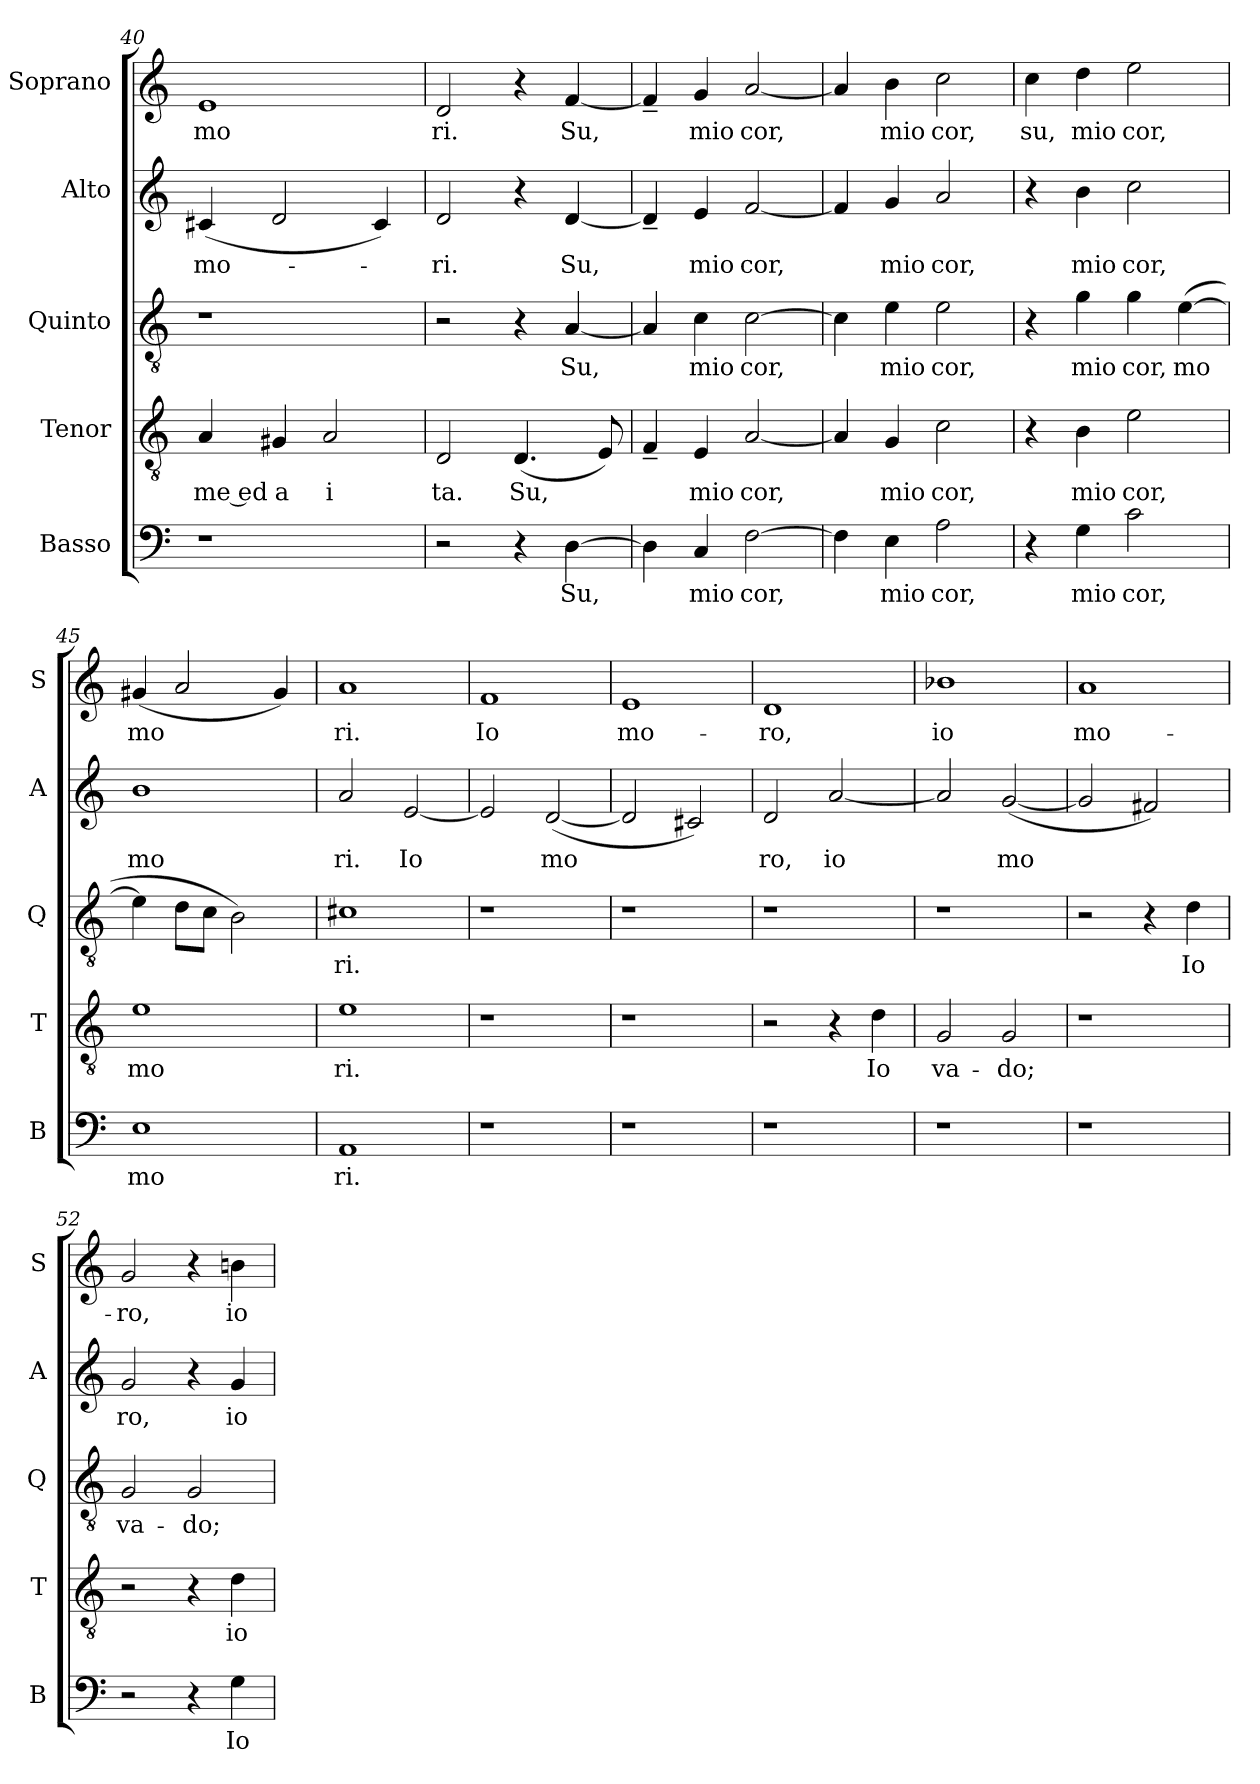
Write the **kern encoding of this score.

**kern	**text	**kern	**text	**kern	**text	**kern	**text	**kern	**text
*part5	*part5	*part4	*part4	*part3	*part3	*part2	*part2	*part1	*part1
*staff5	*staff5	*staff4	*staff4	*staff3	*staff3	*staff2	*staff2	*staff1	*staff1
*I"Basso	*	*I"Tenor	*	*I"Quinto	*	*I"Alto	*	*I"Soprano	*
*I'B	*	*I'T	*	*I'Q	*	*I'A	*	*I'S	*
*clefF4	*	*clefGv2	*	*clefGv2	*	*clefG2	*	*clefG2	*
=40	=40	=40	=40	=40	=40	=40	=40	=40	=40
!	!	!	!LO:LY:b:rj	!	!	!	!LO:LY:b	!	!LO:LY:b:cj
1r	.	4A/	me ed	1r	.	(<4c#X/	mo-	1e	mo
!	!	!	!LO:LY:b:cj	!	!	!	!	!	!
.	.	4G#X/	a	.	.	2d/	.	.	.
!	!	!	!LO:LY:b:cj	!	!	!	!	!	!
.	.	2A/	i	.	.	.	.	.	.
.	.	.	.	.	.	4c#/)	.	.	.
=41	=41	=41	=41	=41	=41	=41	=41	=41	=41
!	!	!	!LO:LY:b:cj	!	!	!	!LO:LY:b:cj	!	!LO:LY:b:cj
2r	.	2D/	ta.	2r	.	2d/	-ri.	2d/	ri.
!	!	!	!LO:LY:b	!	!	!	!	!	!
4r	.	(<4.D/	Su,	4r	.	4r	.	4r	.
!	!LO:LY:b	!	!	!	!LO:LY:b	!	!LO:LY:b	!	!LO:LY:b
[>4D\	Su,	.	.	[>4A/	Su,	[>4d/	Su,	[>4f/	Su,
.	.	8E/)	.	.	.	.	.	.	.
!!LO:LB:g=z
=42	=42	=42	=42	=42	=42	=42	=42	=42	=42
4D\]	.	4F~</	.	4A/]	.	4d~</]	.	4f~</]	.
!	!LO:LY:b:cj	!	!LO:LY:b:cj	!	!LO:LY:b:cj	!	!LO:LY:b:cj	!	!LO:LY:b:cj
4C/	mio	4E/	mio	4c\	mio	4e/	mio	4g/	mio
!	!LO:LY:b	!	!LO:LY:b	!	!LO:LY:b	!	!LO:LY:b	!	!LO:LY:b
[>2F\	cor,	[<2A/	cor,	[>2c\	cor,	[<2f/	cor,	[<2a/	cor,
=43	=43	=43	=43	=43	=43	=43	=43	=43	=43
4F\]	.	4A/]	.	4c\]	.	4f/]	.	4a/]	.
!	!LO:LY:b:cj	!	!LO:LY:b:cj	!	!LO:LY:b:cj	!	!LO:LY:b:cj	!	!LO:LY:b:cj
4E\	mio	4G/	mio	4e\	mio	4g/	mio	4b\	mio
!	!LO:LY:b:cj	!	!LO:LY:b:cj	!	!LO:LY:b:cj	!	!LO:LY:b:cj	!	!LO:LY:b:cj
2A\	cor,	2c\	cor,	2e\	cor,	2a/	cor,	2cc\	cor,
=44	=44	=44	=44	=44	=44	=44	=44	=44	=44
!	!	!	!	!	!	!	!	!	!LO:LY:b:cj
4r	.	4r	.	4r	.	4r	.	4cc\	su,
!	!LO:LY:b:cj	!	!LO:LY:b:cj	!	!LO:LY:b:cj	!	!LO:LY:b:cj	!	!LO:LY:b:cj
4G\	mio	4B\	mio	4g\	mio	4b\	mio	4dd\	mio
!	!LO:LY:b:cj	!	!LO:LY:b:cj	!	!LO:LY:b:cj	!	!LO:LY:b:cj	!	!LO:LY:b:cj
2c\	cor,	2e\	cor,	4g\	cor,	2cc\	cor,	2ee\	cor,
!	!	!	!	!	!LO:LY:b	!	!	!	!
.	.	.	.	(>[>4e\	mo	.	.	.	.
=45	=45	=45	=45	=45	=45	=45	=45	=45	=45
!	!LO:LY:b:cj	!	!LO:LY:b:cj	!	!	!	!LO:LY:b:cj	!	!LO:LY:b
1E	mo	1e	mo	4e\]	.	1b	mo	(<4g#X/	mo
.	.	.	.	8d\L	.	.	.	2a/	.
.	.	.	.	8c\J	.	.	.	.	.
.	.	.	.	2B\)	.	.	.	.	.
.	.	.	.	.	.	.	.	4g#/)	.
!!LO:PB:g=z
=46	=46	=46	=46	=46	=46	=46	=46	=46	=46
!	!LO:LY:b:cj	!	!LO:LY:b:cj	!	!LO:LY:b:cj	!	!LO:LY:b:cj	!	!LO:LY:b:cj
1AA	ri.	1e	ri.	1c#X	ri.	2a/	ri.	1a	ri.
!	!	!	!	!	!	!	!LO:LY:b:cj	!	!
.	.	.	.	.	.	[<2e/	Io	.	.
=47	=47	=47	=47	=47	=47	=47	=47	=47	=47
!	!	!	!	!	!	!	!	!	!LO:LY:b:cj
1r	.	1r	.	1r	.	2e/]	.	1f	Io
!	!	!	!	!	!	!	!LO:LY:b	!	!
.	.	.	.	.	.	(<[<2d/	mo	.	.
=48	=48	=48	=48	=48	=48	=48	=48	=48	=48
!	!	!	!	!	!	!	!	!	!LO:LY:b:cj
1r	.	1r	.	1r	.	2d/]	.	1e	mo-
.	.	.	.	.	.	2c#X/)	.	.	.
=49	=49	=49	=49	=49	=49	=49	=49	=49	=49
!	!	!	!	!	!	!	!LO:LY:b:cj	!	!LO:LY:b:cj
1r	.	2r	.	1r	.	2d/	ro,	1d	-ro,
!	!	!	!	!	!	!	!LO:LY:b:cj	!	!
.	.	4r	.	.	.	[<2a/	io	.	.
!	!	!	!LO:LY:b:cj	!	!	!	!	!	!
.	.	4d\	Io	.	.	.	.	.	.
=50	=50	=50	=50	=50	=50	=50	=50	=50	=50
!	!	!	!LO:LY:b:cj	!	!	!	!	!	!LO:LY:b:cj
1r	.	2G/	va-	1r	.	2a/]	.	1b-X	io
!	!	!	!LO:LY:b:cj	!	!	!	!LO:LY:b	!	!
.	.	2G/	-do;	.	.	(<[<2g/	mo	.	.
=51	=51	=51	=51	=51	=51	=51	=51	=51	=51
!	!	!	!	!	!	!	!	!	!LO:LY:b:cj
1r	.	1r	.	2r	.	2g/]	.	1a	mo-
.	.	.	.	4r	.	2f#X/)	.	.	.
!	!	!	!	!	!LO:LY:b:cj	!	!	!	!
.	.	.	.	4d\	Io	.	.	.	.
!!LO:LB:g=z
=52	=52	=52	=52	=52	=52	=52	=52	=52	=52
!	!	!	!	!	!LO:LY:b:cj	!	!LO:LY:b:cj	!	!LO:LY:b:cj
2r	.	2r	.	2G/	va-	2g/	ro,	2g/	-ro,
!	!	!	!	!	!LO:LY:b:cj	!	!	!	!
4r	.	4r	.	2G/	-do;	4r	.	4r	.
!	!LO:LY:b:cj	!	!LO:LY:b:cj	!	!	!	!LO:LY:b:cj	!	!LO:LY:b:cj
4G\	Io	4d\	io	.	.	4g/	io	4bn\	io
=	=	=	=	=	=	=	=	=	=
*-	*-	*-	*-	*-	*-	*-	*-	*-	*-
